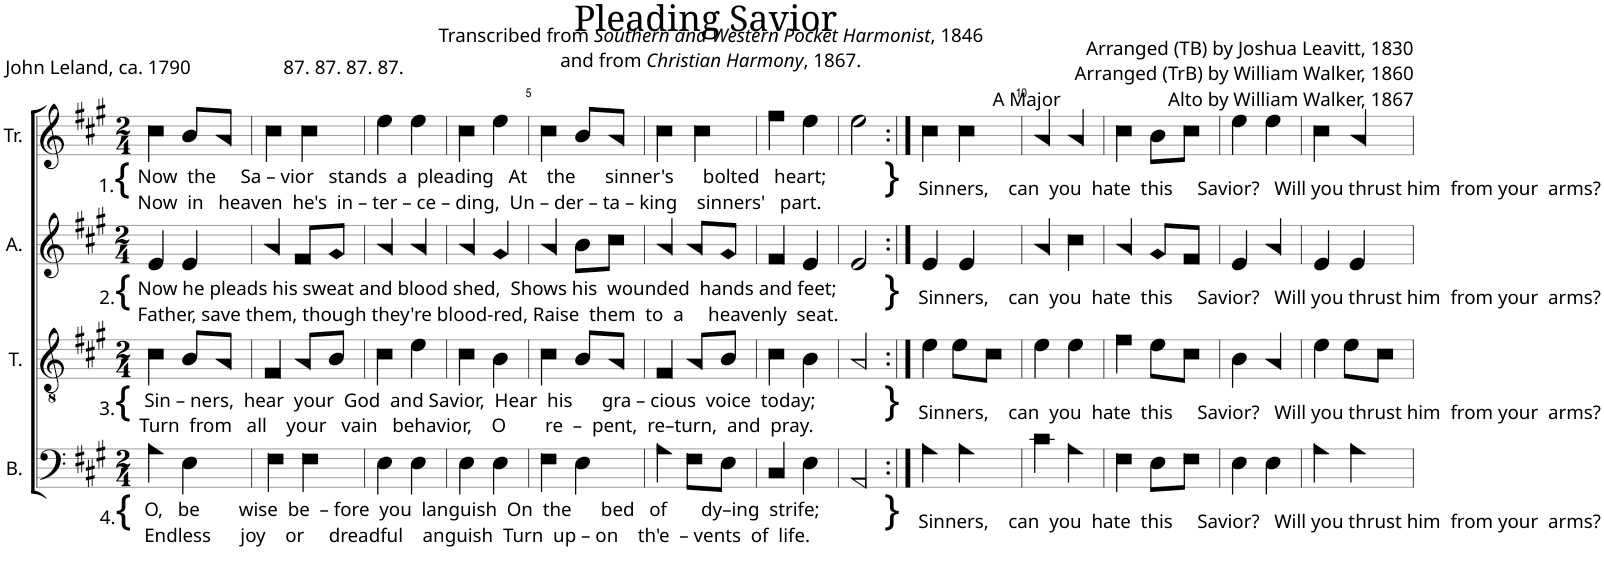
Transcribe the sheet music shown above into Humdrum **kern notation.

**kern	**kern	**kern	**kern
*part4	*part3	*part2	*part1
*staff4	*staff3	*staff2	*staff1
*I"B.	*I"T.	*I"A.	*I"Tr.
*I'B.	*I'T.	*I'A.	*I'Tr.
*clefF4	*clefGv2	*clefG2	*clefG2
*k[f#c#g#]	*k[f#c#g#]	*k[f#c#g#]	*k[f#c#g#]
*M2/4	*M2/4	*M2/4	*M2/4
=1	=1	=1	=1
!	!	!	!LO:TX:b:t=Now  the     Sa – vior   stands  a  pleading   At    the      sinner's      bolted   heart;
!	!	!	!LO:TX:b:t=Now  in   heaven  he's  in – ter – ce – ding,  Un – der – ta – king    sinners'   part.
!	!	!	!LO:TX:b:t=1.
!	!	!	!LO:TX:b:t={
!	!	!LO:TX:b:t=2.	!
!	!	!LO:TX:b:t={	!
!	!	!LO:TX:b:t=Now he pleads his sweat and blood shed,  Shows his  wounded  hands and feet;	!
!	!	!LO:TX:b:t=Father, save them, though they're blood-red, Raise  them  to  a     heavenly  seat.	!
!	!LO:TX:b:t=3.	!	!
!	!LO:TX:b:t={	!	!
!	!LO:TX:b:t=Sin – ners,  hear  your  God  and Savior,  Hear  his      gra – cious  voice  today;	!	!
!	!LO:TX:b:t=Turn  from   all    your   vain   behavior,    O        re  –  pent,  re–turn,  and  pray.	!	!
!LO:TX:b:t=4.	!	!	!
!LO:TX:b:t={	!	!	!
!LO:TX:b:t=O,   be        wise  be  – fore  you  languish  On  the      bed   of       dy–ing  strife;	!	!	!
!LO:TX:b:t=Endless      joy    or     dreadful    anguish  Turn  up – on    th'e  – vents  of  life.	!	!	!
4A!\	4c#!\	4e!/	4cc#!\
4E!\	8B!/L	4e!/	8b!/L
.	8A!/J	.	8a!/J
=2	=2	=2	=2
4F#!\	4F#!/	4a!/	4cc#!\
4F#!\	8A!/L	8f#!/L	4cc#!\
.	8B!/J	8g#!/J	.
=3	=3	=3	=3
4E!\	4c#!\	4a!/	4ee!\
4E!\	4e!\	4a!/	4ee!\
=4	=4	=4	=4
4E!\	4c#!\	4a!/	4cc#!\
4E!\	4B!\	4g#!/	4ee!\
=5	=5	=5	=5
4F#!\	4c#!\	4a!/	4cc#!\
4E!\	8B!/L	8b!\L	8b!/L
.	8A!/J	8cc#!\J	8a!/J
=6	=6	=6	=6
4A!\	4F#!/	4a!/	4cc#!\
8F#!\L	8A!/L	8a!/L	4cc#!\
8E!\J	8B!/J	8g#!/J	.
=7	=7	=7	=7
4C#!/	4c#!\	4f#!/	4ff#!\
4E!\	4B!\	4e!/	4ee!\
=8	=8	=8	=8
!	!	!	!LO:TX:b:t=}
!	!	!LO:TX:b:t=}	!
!	!LO:TX:b:t=}	!	!
!LO:TX:b:t=}	!	!	!
2AA!/	2A!/	2e!/	2ee!\
=9:|!	=9:|!	=9:|!	=9:|!
!	!	!	!LO:TX:b:t=Sinners,    can  you  hate  this     Savior?   Will you thrust him  from your  arms?
!	!	!LO:TX:b:t=Sinners,    can  you  hate  this     Savior?   Will you thrust him  from your  arms?	!
!	!LO:TX:b:t=Sinners,    can  you  hate  this     Savior?   Will you thrust him  from your  arms?	!	!
!LO:TX:b:t=Sinners,    can  you  hate  this     Savior?   Will you thrust him  from your  arms?	!	!	!
4A!\	4e!\	4e!/	4cc#!\
4A!\	8e!\L	4e!/	4cc#!\
.	8c#!\J	.	.
=10	=10	=10	=10
4c#!\	4e!\	4a!/	4a!/
4A!\	4e!\	4cc#!\	4a!/
=11	=11	=11	=11
4F#!\	4f#!\	4a!/	4cc#!\
8E!\L	8e!\L	8g#!/L	8b!\L
8F#!\J	8c#!\J	8f#!/J	8cc#!\J
=12	=12	=12	=12
4E!\	4B!\	4e!/	4ee!\
4E!\	4A!/	4a!/	4ee!\
=13	=13	=13	=13
4A!\	4e!\	4e!/	4cc#!\
4A!\	8e!\L	4e!/	4a!/
.	8c#!\J	.	.
=	=	=	=
*-	*-	*-	*-
